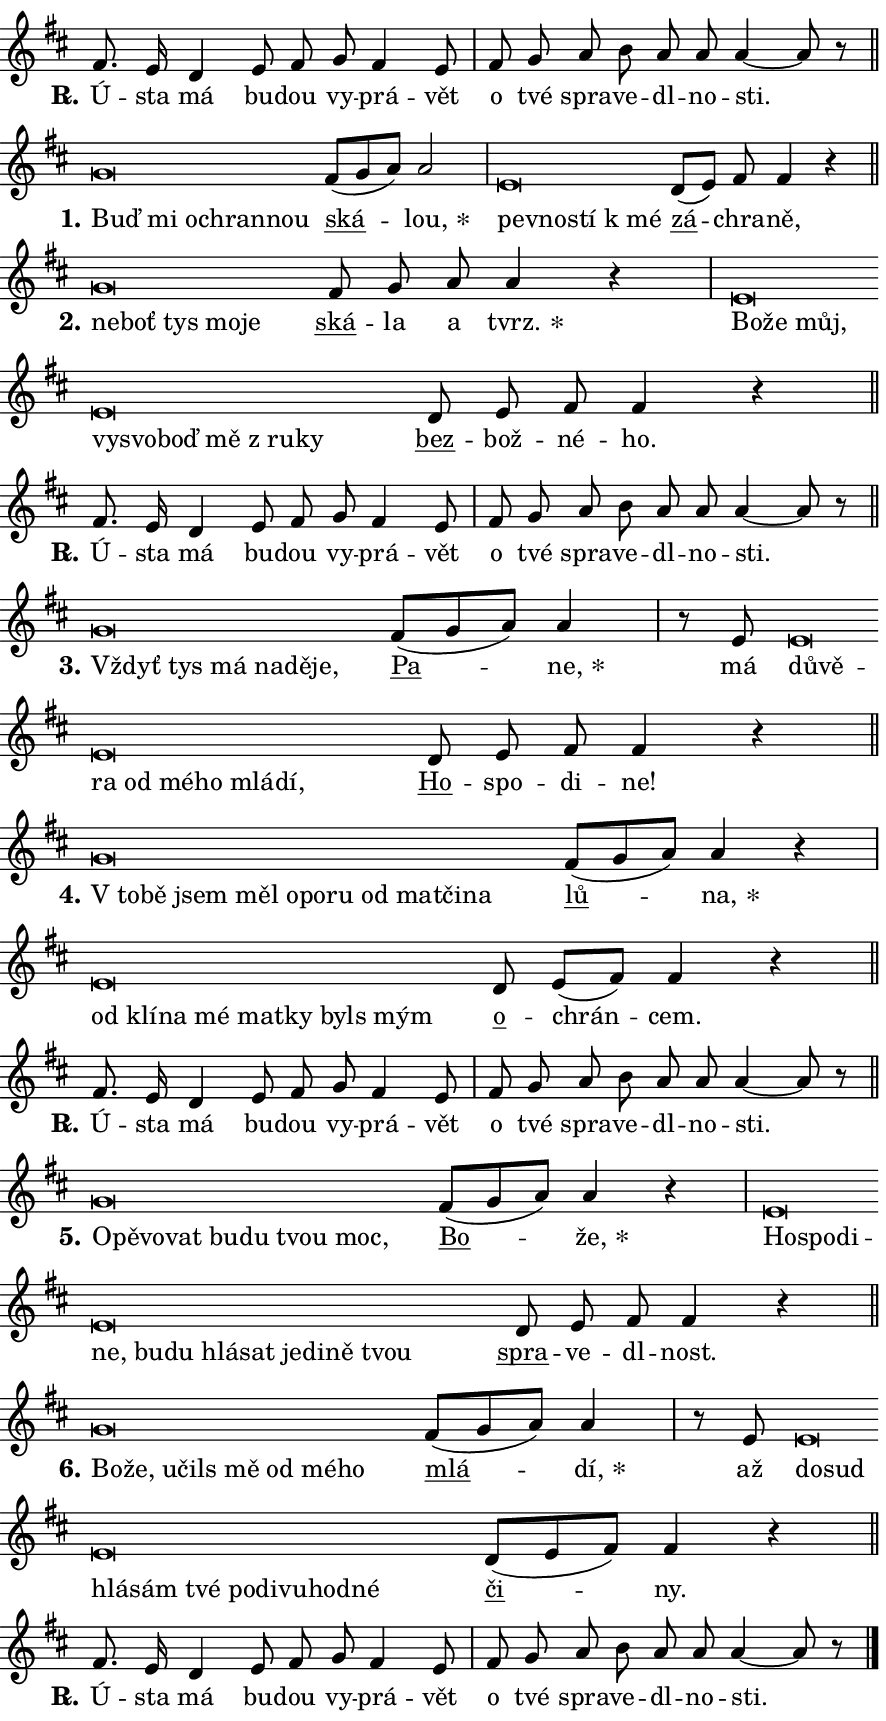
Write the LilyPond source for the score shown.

\version "2.24.0"
\header { tagline = "" }
\paper {
  indent = 0\cm
  top-margin = 0\cm
  right-margin = 0.13\cm % to fit lyric hyphens
  bottom-margin = 0\cm
  left-margin = 0\cm
  paper-width = 15\cm
  page-breaking = #ly:one-page-breaking
  system-system-spacing.basic-distance = #11
  score-system-spacing.basic-distance = #11
  ragged-last = ##f
}


%% Author: Thomas Morley
%% https://lists.gnu.org/archive/html/lilypond-user/2020-05/msg00002.html
#(define (line-position grob)
"Returns position of @var[grob} in current system:
   @code{'start}, if at first time-step
   @code{'end}, if at last time-step
   @code{'middle} otherwise
"
  (let* ((col (ly:item-get-column grob))
         (ln (ly:grob-object col 'left-neighbor))
         (rn (ly:grob-object col 'right-neighbor))
         (col-to-check-left (if (ly:grob? ln) ln col))
         (col-to-check-right (if (ly:grob? rn) rn col))
         (break-dir-left
           (and
             (ly:grob-property col-to-check-left 'non-musical #f)
             (ly:item-break-dir col-to-check-left)))
         (break-dir-right
           (and
             (ly:grob-property col-to-check-right 'non-musical #f)
             (ly:item-break-dir col-to-check-right))))
        (cond ((eqv? 1 break-dir-left) 'start)
              ((eqv? -1 break-dir-right) 'end)
              (else 'middle))))

#(define (tranparent-at-line-position vctor)
  (lambda (grob)
  "Relying on @code{line-position} select the relevant enry from @var{vctor}.
Used to determine transparency,"
    (case (line-position grob)
      ((end) (not (vector-ref vctor 0)))
      ((middle) (not (vector-ref vctor 1)))
      ((start) (not (vector-ref vctor 2))))))

noteHeadBreakVisibility =
#(define-music-function (break-visibility)(vector?)
"Makes @code{NoteHead}s transparent relying on @var{break-visibility}"
#{
  \override NoteHead.transparent =
    #(tranparent-at-line-position break-visibility)
#})

#(define delete-ledgers-for-transparent-note-heads
  (lambda (grob)
    "Reads whether a @code{NoteHead} is transparent.
If so this @code{NoteHead} is removed from @code{'note-heads} from
@var{grob}, which is supposed to be @code{LedgerLineSpanner}.
As a result ledgers are not printed for this @code{NoteHead}"
    (let* ((nhds-array (ly:grob-object grob 'note-heads))
           (nhds-list
             (if (ly:grob-array? nhds-array)
                 (ly:grob-array->list nhds-array)
                 '()))
           ;; Relies on the transparent-property being done before
           ;; Staff.LedgerLineSpanner.after-line-breaking is executed.
           ;; This is fragile ...
           (to-keep
             (remove
               (lambda (nhd)
                 (ly:grob-property nhd 'transparent #f))
               nhds-list)))
      ;; TODO find a better method to iterate over grob-arrays, similiar
      ;; to filter/remove etc for lists
      ;; For now rebuilt from scratch
      (set! (ly:grob-object grob 'note-heads)  '())
      (for-each
        (lambda (nhd)
          (ly:pointer-group-interface::add-grob grob 'note-heads nhd))
        to-keep))))

squashNotes = {
  \override NoteHead.X-extent = #'(-0.2 . 0.2)
  \override NoteHead.Y-extent = #'(-0.75 . 0)
  \override NoteHead.stencil =
    #(lambda (grob)
       (let ((pos (ly:grob-property grob 'staff-position)))
         (begin
           (if (< pos -7) (display "ERROR: Lower brevis then expected\n") (display ""))
           (if (<= pos -6) ly:text-interface::print ly:note-head::print))))
}
unSquashNotes = {
  \revert NoteHead.X-extent
  \revert NoteHead.Y-extent
  \revert NoteHead.stencil
}

hideNotes = \noteHeadBreakVisibility #begin-of-line-visible
unHideNotes = \noteHeadBreakVisibility #all-visible

% work-around for resetting accidentals
% https://lilypond.org/doc/v2.23/Documentation/notation/displaying-rhythms#unmetered-music
cadenzaMeasure = {
  \cadenzaOff
  \partial 1024 s1024
  \cadenzaOn
}

#(define-markup-command (accent layout props text) (markup?)
  "Underline accented syllable"
  (interpret-markup layout props
    #{\markup \override #'(offset . 4.3) \underline { #text }#}))

responsum = \markup \concat {
  "R" \hspace #-1.05 \path #0.1 #'((moveto 0 0.07) (lineto 0.9 0.8)) \hspace #0.05 "."
}

spaceSize = #0.6828661417322834 % exact space size for TeX Gyre Schola

\layout {
  \context {
    \Staff
    \remove "Time_signature_engraver"
    \override LedgerLineSpanner.after-line-breaking = #delete-ledgers-for-transparent-note-heads
  }
  \context {
    \Lyrics {
      \override LyricSpace.minimum-distance = \spaceSize
      \override LyricText.font-name = #"TeX Gyre Schola"
      \override LyricText.font-size = 1
      \override StanzaNumber.font-name = #"TeX Gyre Schola Bold"
      \override StanzaNumber.font-size = 1
    }
  }
  \context {
    \Score 
    \override NoteHead.text =
      #(lambda (grob) 
        (let ((pos (ly:grob-property grob 'staff-position)))
          #{\markup {
            \combine
              \halign #-0.55 \raise #(if (= pos -6) 0 0.5) \override #'(thickness . 2) \draw-line #'(3.2 . 0)
              \musicglyph "noteheads.sM1"
          }#}))
  }
}

% magnetic-lyrics.ily
%
%   written by
%     Jean Abou Samra <jean@abou-samra.fr>
%     Werner Lemberg <wl@gnu.org>
%
%   adapted by
%     Jiri Hon <jiri.hon@gmail.com>
%
% Version 2022-Apr-15

% https://www.mail-archive.com/lilypond-user@gnu.org/msg149350.html

#(define (Left_hyphen_pointer_engraver context)
   "Collect syllable-hyphen-syllable occurrences in lyrics and store
them in properties.  This engraver only looks to the left.  For
example, if the lyrics input is @code{foo -- bar}, it does the
following.

@itemize @bullet
@item
Set the @code{text} property of the @code{LyricHyphen} grob between
@q{foo} and @q{bar} to @code{foo}.

@item
Set the @code{left-hyphen} property of the @code{LyricText} grob with
text @q{foo} to the @code{LyricHyphen} grob between @q{foo} and
@q{bar}.
@end itemize

Use this auxiliary engraver in combination with the
@code{lyric-@/text::@/apply-@/magnetic-@/offset!} hook."
   (let ((hyphen #f)
         (text #f))
     (make-engraver
      (acknowledgers
       ((lyric-syllable-interface engraver grob source-engraver)
        (set! text grob)))
      (end-acknowledgers
       ((lyric-hyphen-interface engraver grob source-engraver)
        ;(when (not (grob::has-interface grob 'lyric-space-interface))
          (set! hyphen grob)));)
      ((stop-translation-timestep engraver)
       (when (and text hyphen)
         (ly:grob-set-object! text 'left-hyphen hyphen))
       (set! text #f)
       (set! hyphen #f)))))

#(define (lyric-text::apply-magnetic-offset! grob)
   "If the space between two syllables is less than the value in
property @code{LyricText@/.details@/.squash-threshold}, move the right
syllable to the left so that it gets concatenated with the left
syllable.

Use this function as a hook for
@code{LyricText@/.after-@/line-@/breaking} if the
@code{Left_@/hyphen_@/pointer_@/engraver} is active."
   (let ((hyphen (ly:grob-object grob 'left-hyphen #f)))
     (when hyphen
       (let ((left-text (ly:spanner-bound hyphen LEFT)))
         (when (grob::has-interface left-text 'lyric-syllable-interface)
           (let* ((common (ly:grob-common-refpoint grob left-text X))
                  (this-x-ext (ly:grob-extent grob common X))
                  (left-x-ext
                   (begin
                     ;; Trigger magnetism for left-text.
                     (ly:grob-property left-text 'after-line-breaking)
                     (ly:grob-extent left-text common X)))
                  ;; `delta` is the gap width between two syllables.
                  (delta (- (interval-start this-x-ext)
                            (interval-end left-x-ext)))
                  (details (ly:grob-property grob 'details))
                  (threshold (assoc-get 'squash-threshold details 0.2)))
             (when (< delta threshold)
               (let* (;; We have to manipulate the input text so that
                      ;; ligatures crossing syllable boundaries are not
                      ;; disabled.  For languages based on the Latin
                      ;; script this is essentially a beautification.
                      ;; However, for non-Western scripts it can be a
                      ;; necessity.
                      (lt (ly:grob-property left-text 'text))
                      (rt (ly:grob-property grob 'text))
                      (is-space (grob::has-interface hyphen 'lyric-space-interface))
                      (space (if is-space " " ""))
                      (extra-delta (if is-space spaceSize 0))
                      ;; Append new syllable.
                      (ltrt-space (if (and (string? lt) (string? rt))
                                (string-append lt space rt)
                                (make-concat-markup (list lt space rt))))
                      ;; Right-align `ltrt` to the right side.
                      (ltrt-space-markup (grob-interpret-markup
                               grob
                               (make-translate-markup
                                (cons (interval-length this-x-ext) 0)
                                (make-right-align-markup ltrt-space)))))
                 (begin
                   ;; Don't print `left-text`.
                   (ly:grob-set-property! left-text 'stencil #f)
                   ;; Set text and stencil (which holds all collected
                   ;; syllables so far) and shift it to the left.
                   (ly:grob-set-property! grob 'text ltrt-space)
                   (ly:grob-set-property! grob 'stencil ltrt-space-markup)
                   (ly:grob-translate-axis! grob (- (- delta extra-delta)) X))))))))))


#(define (lyric-hyphen::displace-bounds-first grob)
   ;; Make very sure this callback isn't triggered too early.
   (let ((left (ly:spanner-bound grob LEFT))
         (right (ly:spanner-bound grob RIGHT)))
     (ly:grob-property left 'after-line-breaking)
     (ly:grob-property right 'after-line-breaking)
     (ly:lyric-hyphen::print grob)))

squashThreshold = #0.4

\layout {
  \context {
    \Lyrics
    \consists #Left_hyphen_pointer_engraver
    \override LyricText.after-line-breaking =
      #lyric-text::apply-magnetic-offset!
    \override LyricHyphen.stencil = #lyric-hyphen::displace-bounds-first
    \override LyricText.details.squash-threshold = \squashThreshold
    \override LyricHyphen.minimum-distance = 0
    \override LyricHyphen.minimum-length = \squashThreshold
  }
}

squashText = \override LyricText.details.squash-threshold = 9999
unSquashText = \override LyricText.details.squash-threshold = \squashThreshold

leftText = \override LyricText.self-alignment-X = #LEFT
unLeftText = \revert LyricText.self-alignment-X

starOffset = #(lambda (grob) 
                (let ((x_offset (ly:self-alignment-interface::aligned-on-x-parent grob)))
                  (if (= x_offset 0) 0 (+ x_offset 1.2))))

star = #(define-music-function (syllable)(string?)
"Append star separator at the end of a syllable"
#{
  \once \override LyricText.X-offset = #starOffset
  \lyricmode { \markup {
    #syllable
    \override #'((font-name . "TeX Gyre Schola Bold")) \hspace #0.2 \lower #0.65 \larger "*"
  } }
#})

starAccent = #(define-music-function (syllable)(string?)
"Append star separator at the end of a syllable and make accent"
#{
  \once \override LyricText.X-offset = #starOffset
  \lyricmode { \markup {
    \accent #syllable
    \override #'((font-name . "TeX Gyre Schola Bold")) \hspace #0.2 \lower #0.65 \larger "*"
  } }
#})

breath = #(define-music-function (syllable)(string?)
"Append breathing indicator at the end of a syllable"
#{
  \lyricmode { \markup { #syllable "+" } }
#})

optionalBreath = #(define-music-function (syllable)(string?)
"Append optional breathing indicator at the end of a syllable"
#{
  \lyricmode { \markup { #syllable "(+)" } }
#})


\score {
    <<
        \new Voice = "melody" { \cadenzaOn \key d \major \relative { fis'8. e16 d4 \bar "" e8 fis \bar "" g fis4 e8 \cadenzaMeasure \bar "|" fis g \bar "" a b \bar "" a a a4~ a8 r \cadenzaMeasure \bar "||" \break } }
        \new Lyrics \lyricsto "melody" { \lyricmode { \set stanza = \responsum
Ú -- sta má bu -- dou vy -- prá -- vět o tvé spra -- ve -- dl -- no -- sti. } }
    >>
    \layout {}
}

\score {
    <<
        \new Voice = "melody" { \cadenzaOn \key d \major \relative { \squashNotes g'\breve*1/16 \hideNotes \breve*1/16 \bar "" \breve*1/16 \bar "" \breve*1/16 \breve*1/16 \bar "" \unHideNotes \unSquashNotes \bar "" fis8[( g a)] a2 \cadenzaMeasure \bar "|" \squashNotes e\breve*1/16 \hideNotes \breve*1/16 \bar "" \breve*1/16 \breve*1/16 \bar "" \unHideNotes \unSquashNotes \bar "" d8[( e)] fis fis4 r \cadenzaMeasure \bar "||" \break } }
        \new Lyrics \lyricsto "melody" { \lyricmode { \set stanza = "1."
\leftText Buď \squashText mi o -- chran -- nou \unLeftText \unSquashText \markup \accent ská -- \star lou, \leftText pev -- \squashText no -- stí "k mé" \unLeftText \unSquashText \markup \accent zá -- chra -- ně, } }
    >>
    \layout {}
}

\score {
    <<
        \new Voice = "melody" { \cadenzaOn \key d \major \relative { \squashNotes g'\breve*1/16 \hideNotes \breve*1/16 \bar "" \breve*1/16 \bar "" \breve*1/16 \breve*1/16 \bar "" \unHideNotes \unSquashNotes \bar "" fis8 g a a4 r \cadenzaMeasure \bar "|" \squashNotes e\breve*1/16 \hideNotes \breve*1/16 \bar "" \breve*1/16 \bar "" \breve*1/16 \bar "" \breve*1/16 \bar "" \breve*1/16 \bar "" \breve*1/16 \bar "" \breve*1/16 \breve*1/16 \bar "" \unHideNotes \unSquashNotes \bar "" d8 e fis fis4 r \cadenzaMeasure \bar "||" \break } }
        \new Lyrics \lyricsto "melody" { \lyricmode { \set stanza = "2."
\leftText ne -- \squashText boť tys mo -- je \unLeftText \unSquashText \markup \accent ská -- la a \star tvrz. \leftText Bo -- \squashText že můj, vy -- svo -- boď mě "z ru" -- ky \unLeftText \unSquashText \markup \accent bez -- bož -- né -- ho. } }
    >>
    \layout {}
}

\score {
    <<
        \new Voice = "melody" { \cadenzaOn \key d \major \relative { fis'8. e16 d4 \bar "" e8 fis \bar "" g fis4 e8 \cadenzaMeasure \bar "|" fis g \bar "" a b \bar "" a a a4~ a8 r \cadenzaMeasure \bar "||" \break } }
        \new Lyrics \lyricsto "melody" { \lyricmode { \set stanza = \responsum
Ú -- sta má bu -- dou vy -- prá -- vět o tvé spra -- ve -- dl -- no -- sti. } }
    >>
    \layout {}
}

\score {
    <<
        \new Voice = "melody" { \cadenzaOn \key d \major \relative { \squashNotes g'\breve*1/16 \hideNotes \breve*1/16 \bar "" \breve*1/16 \bar "" \breve*1/16 \bar "" \breve*1/16 \breve*1/16 \bar "" \unHideNotes \unSquashNotes \bar "" fis8[( g a)] a4 \cadenzaMeasure \bar "|" r8 e \squashNotes e\breve*1/16 \hideNotes \breve*1/16 \bar "" \breve*1/16 \bar "" \breve*1/16 \bar "" \breve*1/16 \bar "" \breve*1/16 \bar "" \breve*1/16 \breve*1/16 \bar "" \unHideNotes \unSquashNotes \bar "" d8 e fis fis4 r \cadenzaMeasure \bar "||" \break } }
        \new Lyrics \lyricsto "melody" { \lyricmode { \set stanza = "3."
\leftText Vždyť \squashText tys má na -- dě -- je, \unLeftText \unSquashText \markup \accent Pa -- \star ne, má \leftText dů -- \squashText vě -- ra od mé -- ho mlá -- dí, \unLeftText \unSquashText \markup \accent Ho -- spo -- di -- ne! } }
    >>
    \layout {}
}

\score {
    <<
        \new Voice = "melody" { \cadenzaOn \key d \major \relative { \squashNotes g'\breve*1/16 \hideNotes \breve*1/16 \bar "" \breve*1/16 \bar "" \breve*1/16 \bar "" \breve*1/16 \bar "" \breve*1/16 \bar "" \breve*1/16 \bar "" \breve*1/16 \bar "" \breve*1/16 \bar "" \breve*1/16 \breve*1/16 \bar "" \unHideNotes \unSquashNotes \bar "" fis8[( g a)] a4 r \cadenzaMeasure \bar "|" \squashNotes e\breve*1/16 \hideNotes \breve*1/16 \bar "" \breve*1/16 \bar "" \breve*1/16 \bar "" \breve*1/16 \bar "" \breve*1/16 \bar "" \breve*1/16 \breve*1/16 \bar "" \unHideNotes \unSquashNotes \bar "" d8 e[( fis)] fis4 r \cadenzaMeasure \bar "||" \break } }
        \new Lyrics \lyricsto "melody" { \lyricmode { \set stanza = "4."
\leftText "V to" -- \squashText bě jsem měl o -- po -- ru od mat -- či -- na \unLeftText \unSquashText \markup \accent lů -- \star na, \leftText od \squashText klí -- na mé mat -- ky byls mým \unLeftText \unSquashText \markup \accent o -- chrán -- cem. } }
    >>
    \layout {}
}

\score {
    <<
        \new Voice = "melody" { \cadenzaOn \key d \major \relative { fis'8. e16 d4 \bar "" e8 fis \bar "" g fis4 e8 \cadenzaMeasure \bar "|" fis g \bar "" a b \bar "" a a a4~ a8 r \cadenzaMeasure \bar "||" \break } }
        \new Lyrics \lyricsto "melody" { \lyricmode { \set stanza = \responsum
Ú -- sta má bu -- dou vy -- prá -- vět o tvé spra -- ve -- dl -- no -- sti. } }
    >>
    \layout {}
}

\score {
    <<
        \new Voice = "melody" { \cadenzaOn \key d \major \relative { \squashNotes g'\breve*1/16 \hideNotes \breve*1/16 \bar "" \breve*1/16 \bar "" \breve*1/16 \bar "" \breve*1/16 \bar "" \breve*1/16 \bar "" \breve*1/16 \breve*1/16 \bar "" \unHideNotes \unSquashNotes \bar "" fis8[( g a)] a4 r \cadenzaMeasure \bar "|" \squashNotes e\breve*1/16 \hideNotes \breve*1/16 \bar "" \breve*1/16 \bar "" \breve*1/16 \bar "" \breve*1/16 \bar "" \breve*1/16 \bar "" \breve*1/16 \bar "" \breve*1/16 \bar "" \breve*1/16 \bar "" \breve*1/16 \bar "" \breve*1/16 \breve*1/16 \bar "" \unHideNotes \unSquashNotes \bar "" d8 e fis fis4 r \cadenzaMeasure \bar "||" \break } }
        \new Lyrics \lyricsto "melody" { \lyricmode { \set stanza = "5."
\leftText O -- \squashText pě -- vo -- vat bu -- du tvou moc, \unLeftText \unSquashText \markup \accent Bo -- \star že, \leftText Ho -- \squashText spo -- di -- ne, bu -- du hlá -- sat je -- di -- ně tvou \unLeftText \unSquashText \markup \accent spra -- ve -- dl -- nost. } }
    >>
    \layout {}
}

\score {
    <<
        \new Voice = "melody" { \cadenzaOn \key d \major \relative { \squashNotes g'\breve*1/16 \hideNotes \breve*1/16 \bar "" \breve*1/16 \bar "" \breve*1/16 \bar "" \breve*1/16 \bar "" \breve*1/16 \bar "" \breve*1/16 \breve*1/16 \bar "" \unHideNotes \unSquashNotes \bar "" fis8[( g a)] a4 \cadenzaMeasure \bar "|" r8 e \squashNotes e\breve*1/16 \hideNotes \breve*1/16 \bar "" \breve*1/16 \bar "" \breve*1/16 \bar "" \breve*1/16 \bar "" \breve*1/16 \bar "" \breve*1/16 \bar "" \breve*1/16 \bar "" \breve*1/16 \breve*1/16 \bar "" \unHideNotes \unSquashNotes \bar "" d8[( e fis)] fis4 r \cadenzaMeasure \bar "||" \break } }
        \new Lyrics \lyricsto "melody" { \lyricmode { \set stanza = "6."
\leftText Bo -- \squashText že, u -- čils mě od mé -- ho \unLeftText \unSquashText \markup \accent mlá -- \star dí, až \leftText do -- \squashText sud hlá -- sám tvé po -- di -- vu -- hod -- né \unLeftText \unSquashText \markup \accent či -- ny. } }
    >>
    \layout {}
}

\score {
    <<
        \new Voice = "melody" { \cadenzaOn \key d \major \relative { fis'8. e16 d4 \bar "" e8 fis \bar "" g fis4 e8 \cadenzaMeasure \bar "|" fis g \bar "" a b \bar "" a a a4~ a8 r \cadenzaMeasure \bar "||" \break } \bar "|." }
        \new Lyrics \lyricsto "melody" { \lyricmode { \set stanza = \responsum
Ú -- sta má bu -- dou vy -- prá -- vět o tvé spra -- ve -- dl -- no -- sti. } }
    >>
    \layout {}
}
